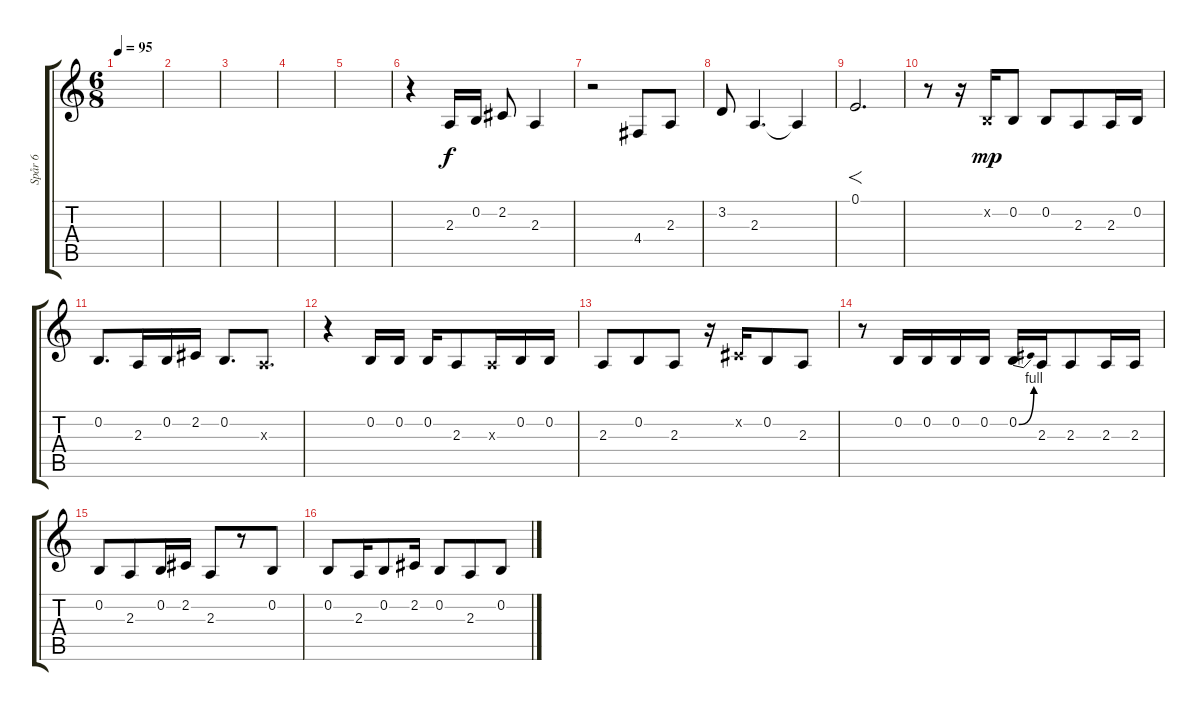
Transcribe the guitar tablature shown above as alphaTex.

\track ("Spår 6" "Spår 6") {instrument oboe}
\staff {score tabs}
\tuning (E4 B3 G3 D3 A2 E2) {hide}
\ts (6 8)
\tempo 95
\clef g2
\ks c
|
|
|
|
|
r.4 2.3.16 0.2.16 2.2.8 2.3.4 |
r.2 4.4.8 2.3.8 |
3.2.8 2.3.4{d} 2.3{t}.4 |
0.1.2{f d} |
r.8 r.16{balance 16} 0.2{x}.16{dy mp} 0.2.8 0.2.8 2.3.8 2.3.16 0.2.16 |
0.2.8{d} 2.3.16 0.2.16 2.2.16 0.2.8{d} 2.3{x}.8{d} |
r.4 0.2.16 0.2.16 0.2.16 2.3.8 2.3{x}.16 0.2.16 0.2.16 |
2.3.8 0.2.8 2.3.8 r.16 2.2{x}.16 0.2.8 2.3.8 |
r.8 0.2.16 0.2.16 0.2.16 0.2.16 0.2{be (bend 0 0 60 4)}.16 2.3.16 2.3.8 2.3.16 2.3.16 |
0.2.8 2.3.8 0.2.16 2.2.16 2.3.8 r.8 0.2.8 |
0.2.8 2.3.16 0.2.8 2.2.16 0.2.8 2.3.8 0.2.8
